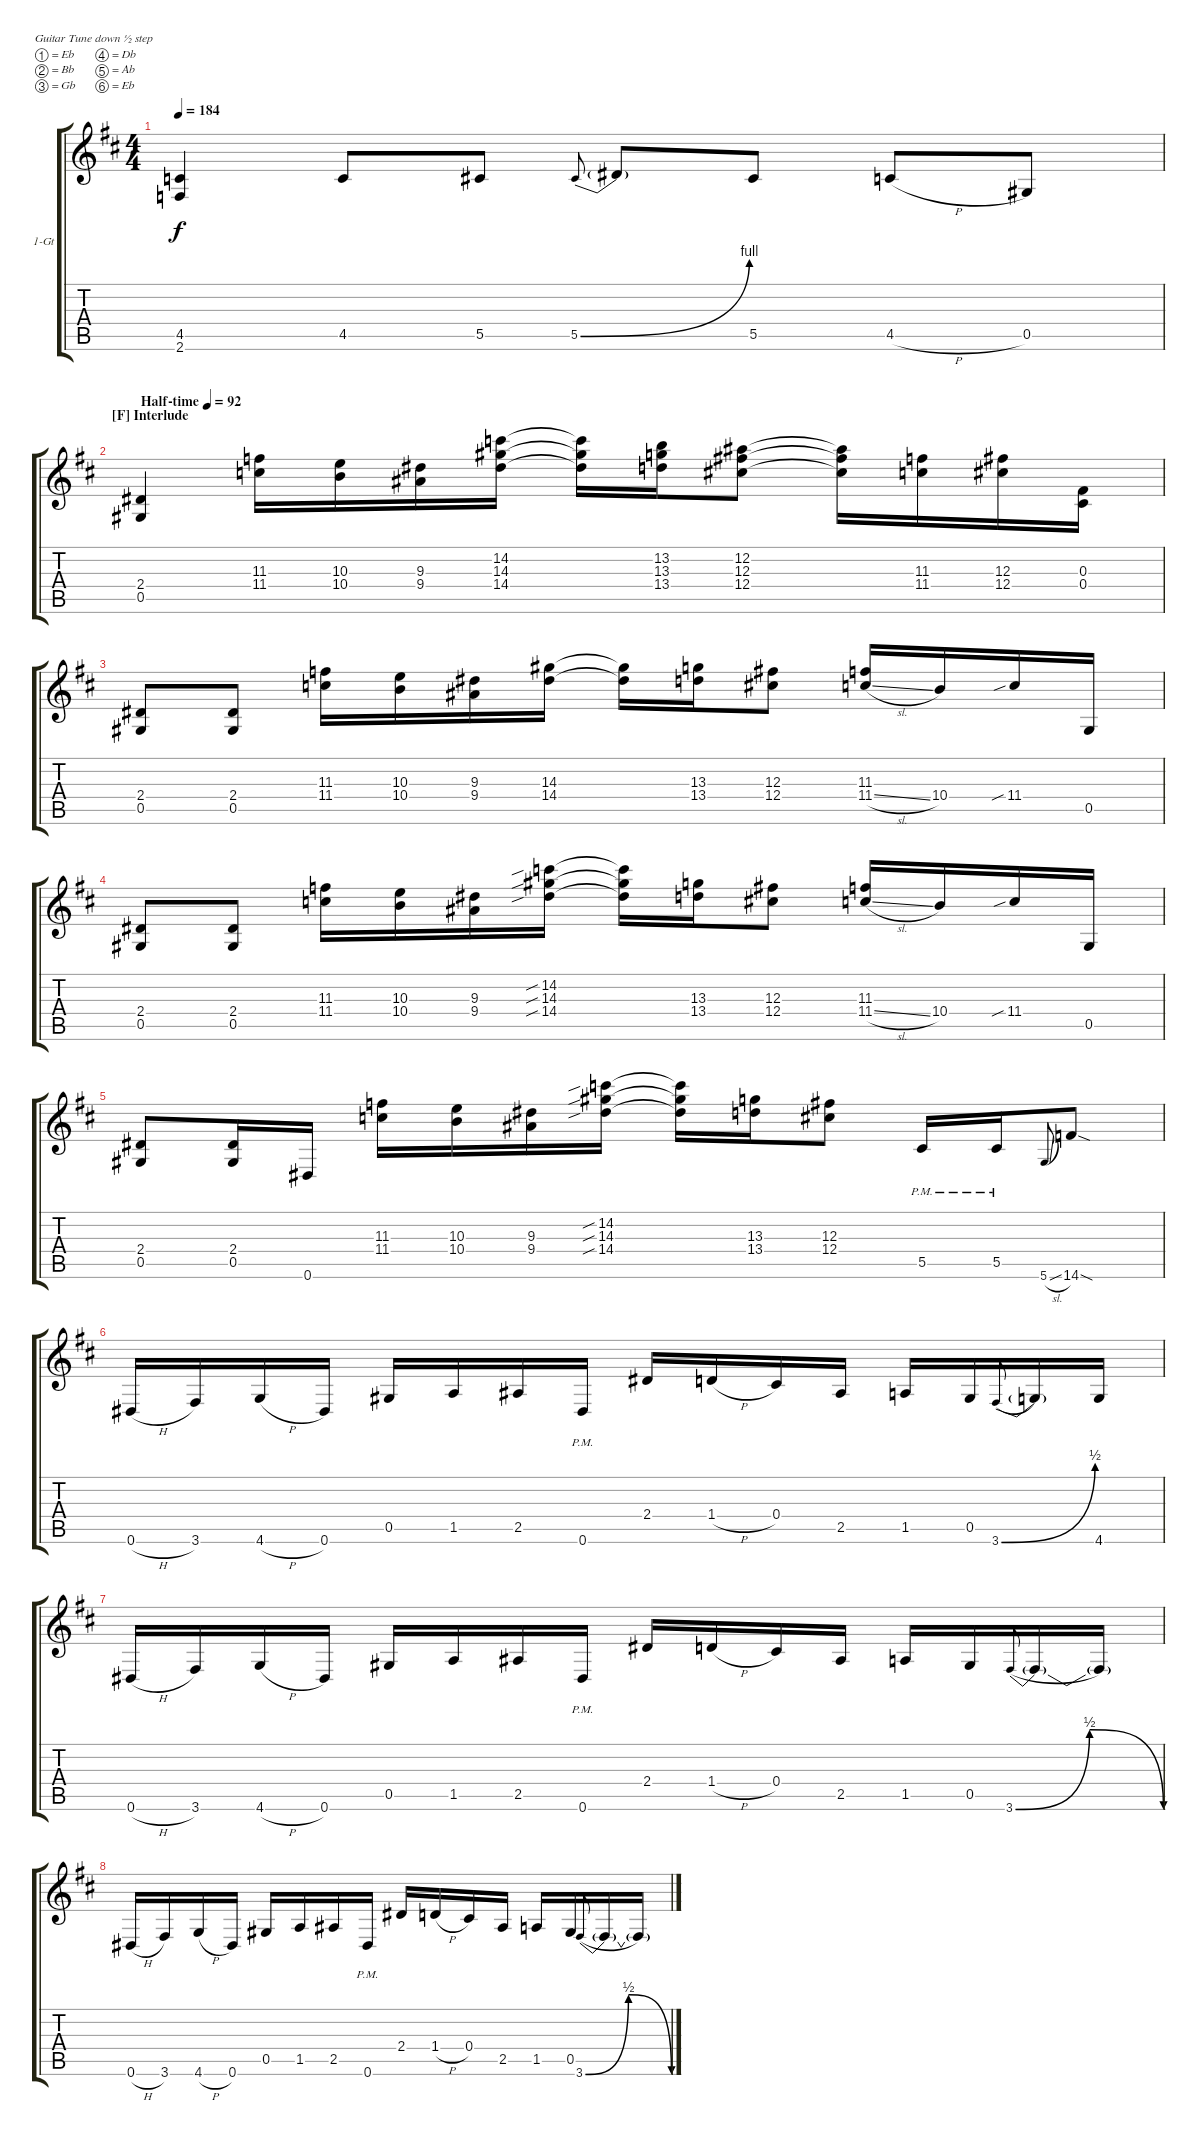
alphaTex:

\defaultSystemsLayout 4
\bracketExtendMode groupsimilarinstruments
\firstSystemTrackNameOrientation horizontal
\otherSystemsTrackNameOrientation horizontal
\track ("1 Guitar" "1-Gt") {instrument distortionguitar}
\staff {score tabs}
\tuning (Eb4 Bb3 Gb3 Db3 Ab2 Eb2)
\ts (4 4)
\tempo 184
\clef g2
\scale
1.06305
\ks d
(2.6{t} 4.5{t}).4{dy f} 4.5.8 5.5.8 5.5{be (bend 0 0 15 4)}.8{gr onbeat} 5.5{t}.8 5.5.8 4.5{h}.8 0.5.8 |
\section ("F" "Interlude")
\tempo (92 "Half-time")
\scale
0.936948 (0.5 2.4).4 (11.4 11.3).16 (10.4 10.3).16 (9.4 9.3).16 (14.4 14.3 14.2).16 (14.4{t} 14.3{t} 14.2{t}).16 (13.4 13.3 13.2).16 (12.4 12.3 12.2).8 (12.4{t} 12.3{t} 12.2{t}).16 (11.4 11.3).16 (12.4 12.3).16 (0.4 0.3).16 |
\scale
1.06305 (0.5 2.4).8 (0.5 2.4).8 (11.4 11.3).16 (10.4 10.3).16 (9.4 9.3).16 (14.4 14.3).16 (14.4{t} 14.3{t}).16 (13.4 13.3).16 (12.4 12.3).8 (11.3 11.4{sl}).16 10.4.16 11.4{sib}.16 0.5.16 |
\scale
0.936948 (0.5 2.4).8 (0.5 2.4).8 (11.4 11.3).16 (10.4 10.3).16 (9.4 9.3).16 (14.4{sib} 14.3{sib} 14.2{sib}).16 (14.4{t} 14.3{t} 14.2{t}).16 (13.4 13.3).16 (12.4 12.3).8 (11.4{sl} 11.3).16 10.4.16 11.4{sib}.16 0.5.16 |
\scale
1.06305 (0.5 2.4).8 (0.5 2.4).16 0.6.16 (11.4 11.3).16 (10.4 10.3).16 (9.4 9.3).16 (14.4{sib} 14.3{sib} 14.2{sib}).16 (14.4{t} 14.3{t} 14.2{t}).16 (13.4 13.3).16 (12.4 12.3).8 5.5{pm}.16 5.5{pm}.16 5.6{sl}.8{gr onbeat} 14.6{sod}.8 |
\scale
0.936948 0.6{h}.16 3.6.16 4.6{h}.16 0.6.16 0.5.16 1.5.16 2.5.16 0.6{pm}.16 2.4.16 1.4{h}.16 0.4.16 2.5.16 1.5.16 0.5.16 3.6{be (bend 0 0 16.2 2)}.8{gr onbeat legatoorigin} 3.6{t}.16 4.6.16 |
\scale
1.06305 0.6{h}.16 3.6.16 4.6{h}.16 0.6.16 0.5.16 1.5.16 2.5.16 0.6{pm}.16 2.4.16 1.4{h}.16 0.4.16 2.5.16 1.5.16 0.5.16 3.6{be (bendrelease 0 0 9.6 2 20.4 2 30 0)}.8{gr onbeat legatoorigin} 3.6{t}.16{legatoorigin} 3.6{t}.16 |
\scale
0.936948 0.6{h}.16 3.6.16 4.6{h}.16 0.6.16 0.5.16 1.5.16 2.5.16 0.6{pm}.16 2.4.16 1.4{h}.16 0.4.16 2.5.16 1.5.16 0.5.16 3.6{be (bendrelease 0 0 9.6 2 20.4 2 30 0)}.8{gr onbeat legatoorigin} 3.6{t}.16{legatoorigin} 3.6{t}.16
